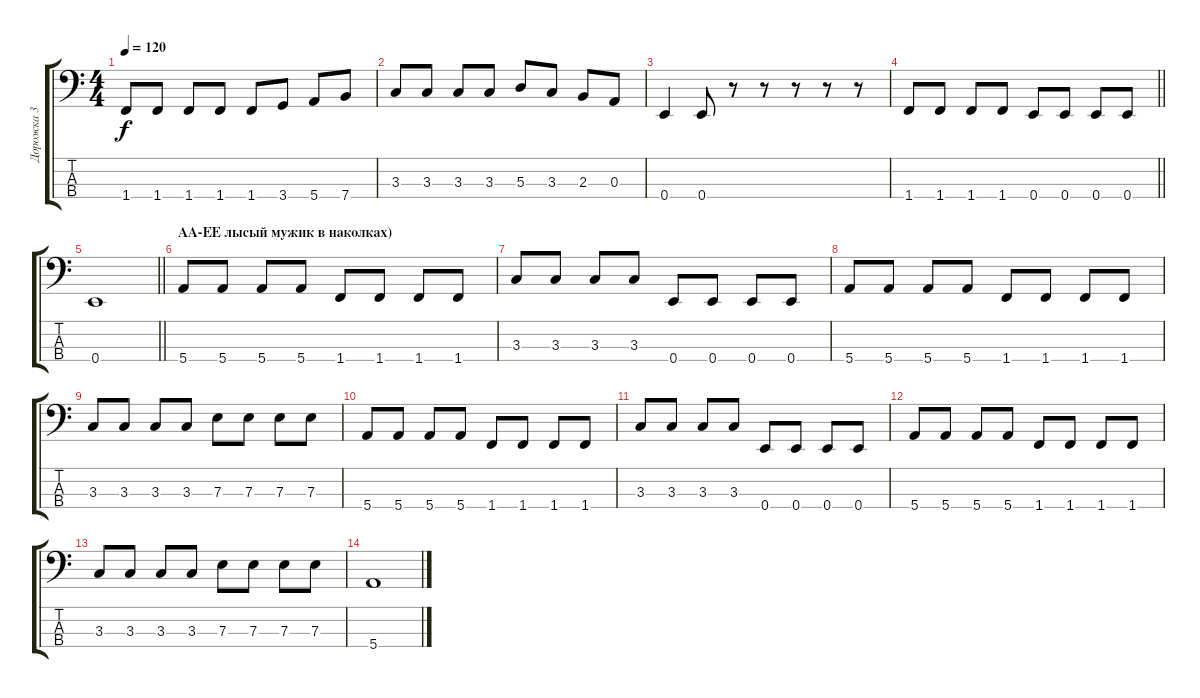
\track ("Дорожка 3" "Дорожка 3") {instrument electricbassfinger}
\staff {score tabs}
\tuning (G2 D2 A1 E1) {hide}
\ts (4 4)
\tempo 120
\clef f4
\ks c
1.4.8{dy f} 1.4.8 1.4.8 1.4.8 1.4.8 3.4.8 5.4.8 7.4.8 |
3.3.8 3.3.8 3.3.8 3.3.8 5.3.8 3.3.8 2.3.8 0.3.8 |
0.4.4 0.4.8 r.8 r.8 r.8 r.8 r.8 |
\barLineRight lightlight
1.4.8 1.4.8 1.4.8 1.4.8 0.4.8 0.4.8 0.4.8 0.4.8 |
\barLineRight lightlight
0.4.1 |
\section ("" "АА-ЕЕ лысый мужик в наколках)")
5.4.8 5.4.8 5.4.8 5.4.8 1.4.8 1.4.8 1.4.8 1.4.8 |
3.3.8 3.3.8 3.3.8 3.3.8 0.4.8 0.4.8 0.4.8 0.4.8 |
5.4.8 5.4.8 5.4.8 5.4.8 1.4.8 1.4.8 1.4.8 1.4.8 |
3.3.8 3.3.8 3.3.8 3.3.8 7.3.8 7.3.8 7.3.8 7.3.8 |
5.4.8 5.4.8 5.4.8 5.4.8 1.4.8 1.4.8 1.4.8 1.4.8 |
3.3.8 3.3.8 3.3.8 3.3.8 0.4.8 0.4.8 0.4.8 0.4.8 |
5.4.8 5.4.8 5.4.8 5.4.8 1.4.8 1.4.8 1.4.8 1.4.8 |
3.3.8 3.3.8 3.3.8 3.3.8 7.3.8 7.3.8 7.3.8 7.3.8 |
5.4.1
